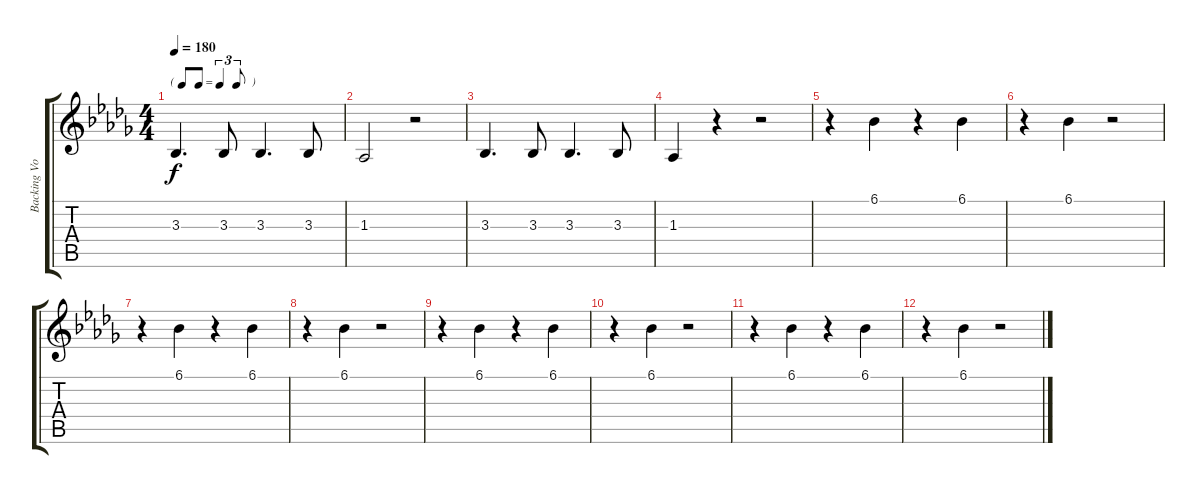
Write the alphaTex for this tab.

\track ("Backing Vocals" "Backing Vo") {instrument trumpet}
\staff {score tabs}
\tuning (E4 B3 G3 D3 A2 E2) {hide}
\ts (4 4)
\tf triplet8th
\tempo 180
\clef g2
\ks db
3.3.4{d dy f} 3.3.8 3.3.4{d} 3.3.8 |
1.3.2 r.2 |
3.3.4{d} 3.3.8 3.3.4{d} 3.3.8 |
1.3.4 r.4 r.2 |
r.4 6.1.4 r.4 6.1.4 |
r.4 6.1.4 r.2 |
r.4 6.1.4 r.4 6.1.4 |
r.4 6.1.4 r.2 |
r.4 6.1.4 r.4 6.1.4 |
r.4 6.1.4 r.2 |
r.4 6.1.4 r.4 6.1.4 |
r.4 6.1.4 r.2
